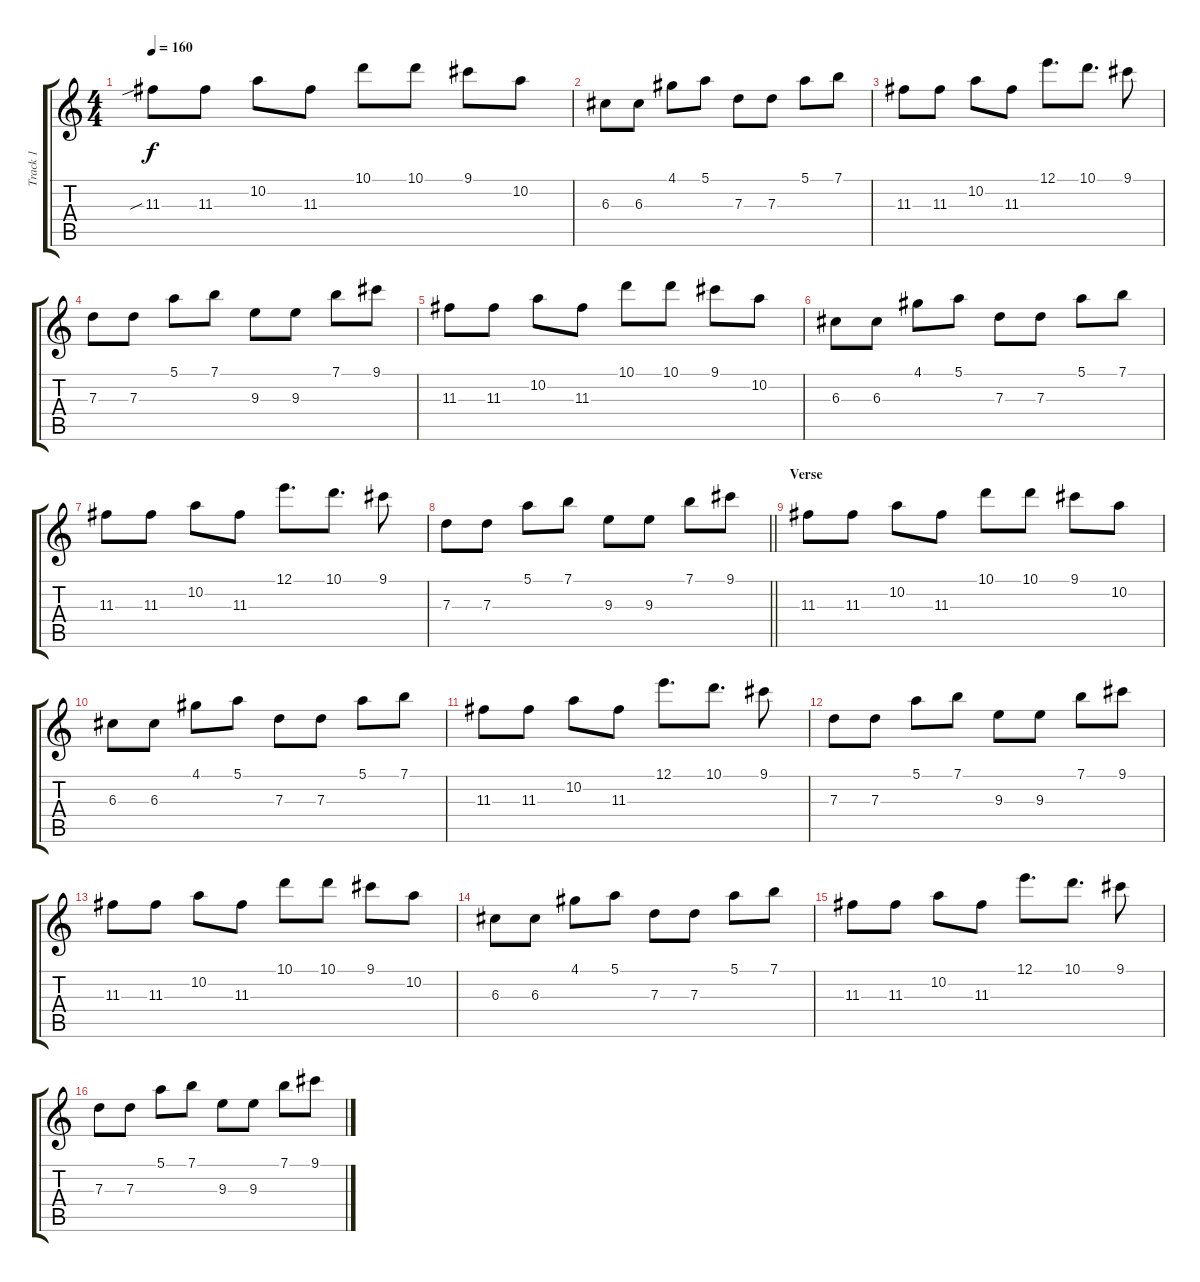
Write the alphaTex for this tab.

\track ("Track 1" "Track 1") {instrument overdrivenguitar}
\staff {score tabs}
\tuning (E4 B3 G3 D3 A2 E2) {hide}
\ts (4 4)
\tempo 160
\clef g2
\ks c
11.3{sib}.8{txt "" dy f} 11.3.8 10.2.8 11.3.8 10.1.8 10.1.8 9.1.8 10.2.8 |
6.3.8 6.3.8 4.1.8 5.1.8 7.3.8 7.3.8 5.1.8 7.1.8 |
11.3.8 11.3.8 10.2.8 11.3.8 12.1.8{d} 10.1.8{d} 9.1.8 |
7.3.8 7.3.8 5.1.8 7.1.8 9.3.8 9.3.8 7.1.8 9.1.8 |
11.3.8 11.3.8 10.2.8 11.3.8 10.1.8 10.1.8 9.1.8 10.2.8 |
6.3.8 6.3.8 4.1.8 5.1.8 7.3.8 7.3.8 5.1.8 7.1.8 |
11.3.8 11.3.8 10.2.8 11.3.8 12.1.8{d} 10.1.8{d} 9.1.8 |
\barLineRight lightlight
7.3.8 7.3.8 5.1.8 7.1.8 9.3.8 9.3.8 7.1.8 9.1.8 |
\section ("" "Verse")
11.3.8 11.3.8 10.2.8 11.3.8 10.1.8 10.1.8 9.1.8 10.2.8 |
6.3.8 6.3.8 4.1.8 5.1.8 7.3.8 7.3.8 5.1.8 7.1.8 |
11.3.8 11.3.8 10.2.8 11.3.8 12.1.8{d} 10.1.8{d} 9.1.8 |
7.3.8 7.3.8 5.1.8 7.1.8 9.3.8 9.3.8 7.1.8 9.1.8 |
11.3.8 11.3.8 10.2.8 11.3.8 10.1.8 10.1.8 9.1.8 10.2.8 |
6.3.8 6.3.8 4.1.8 5.1.8 7.3.8 7.3.8 5.1.8 7.1.8 |
11.3.8 11.3.8 10.2.8 11.3.8 12.1.8{d} 10.1.8{d} 9.1.8 |
7.3.8 7.3.8 5.1.8 7.1.8 9.3.8 9.3.8 7.1.8 9.1.8
